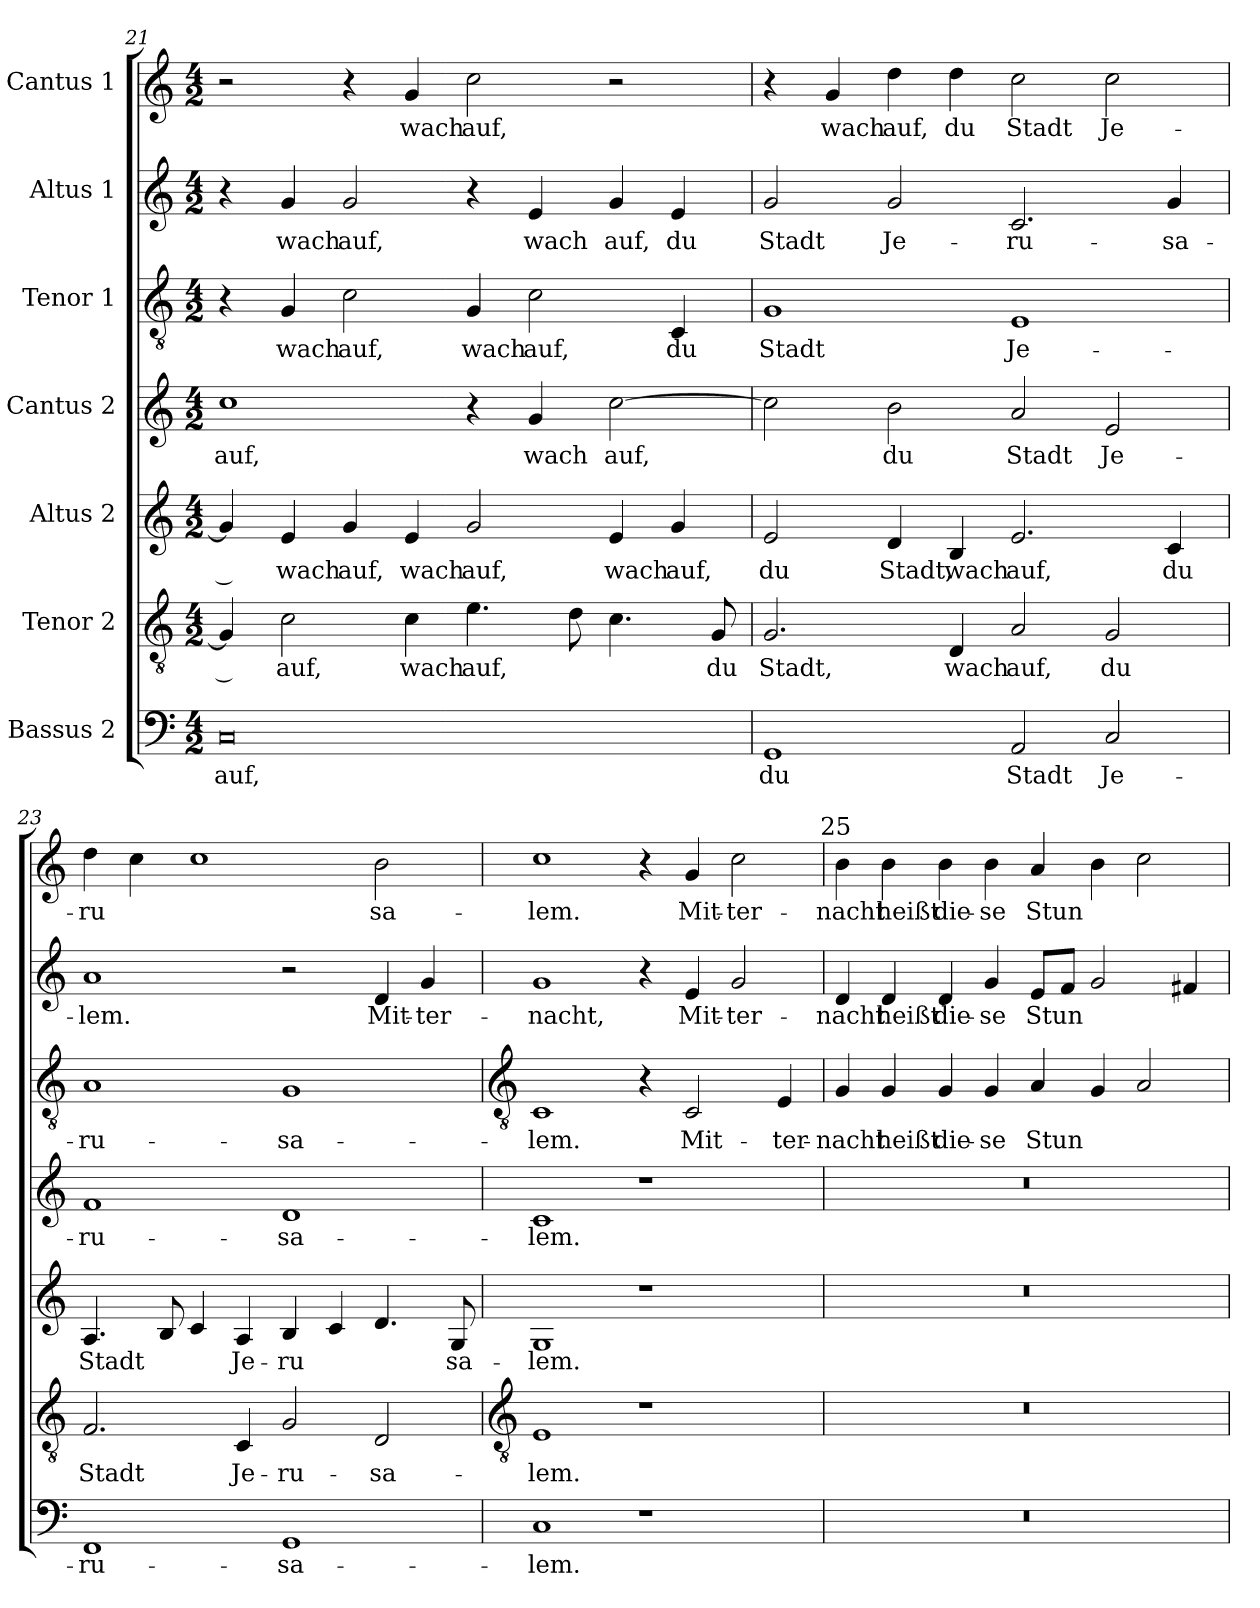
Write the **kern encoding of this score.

**kern	**text	**kern	**text	**kern	**text	**kern	**text	**kern	**text	**kern	**text	**kern	**text
*part7	*part7	*part6	*part6	*part5	*part5	*part4	*part4	*part3	*part3	*part2	*part2	*part1	*part1
*staff7	*staff7	*staff6	*staff6	*staff5	*staff5	*staff4	*staff4	*staff3	*staff3	*staff2	*staff2	*staff1	*staff1
*I"Bassus 2	*	*I"Tenor 2	*	*I"Altus 2	*	*I"Cantus 2	*	*I"Tenor 1	*	*I"Altus 1	*	*I"Cantus 1	*
!!LO:LB:g=z
*clefF4	*	*clefGv2	*	*clefG2	*	*clefG2	*	*clefGv2	*	*clefG2	*	*clefG2	*
*k[]	*	*k[]	*	*k[]	*	*k[]	*	*k[]	*	*k[]	*	*k[]	*
*C:	*	*C:	*	*C:	*	*C:	*	*C:	*	*C:	*	*C:	*
*M4/2	*	*M4/2	*	*M4/2	*	*M4/2	*	*M4/2	*	*M4/2	*	*M4/2	*
=21	=21	=21	=21	=21	=21	=21	=21	=21	=21	=21	=21	=21	=21
!	!LO:LY:b	!	!LO:LY:b	!	!LO:LY:b	!	!LO:LY:b	!	!	!	!	!	!
0C	auf,	4G]	__	4g]	__	1cc	auf,	4r	.	4r	.	2r	.
!	!	!	!LO:LY:b	!	!LO:LY:b	!	!	!	!LO:LY:b	!	!LO:LY:b	!	!
.	.	2c	auf,	4e	wach	.	.	4G	wach	4g	wach	.	.
!	!	!	!	!	!LO:LY:b	!	!	!	!LO:LY:b	!	!LO:LY:b	!	!
.	.	.	.	4g	auf,	.	.	2c	auf,	2g	auf,	4r	.
!	!	!	!LO:LY:b	!	!LO:LY:b	!	!	!	!	!	!	!	!LO:LY:b
.	.	4c	wach	4e	wach	.	.	.	.	.	.	4g	wach
!	!	!	!LO:LY:b	!	!LO:LY:b	!	!	!	!LO:LY:b	!	!	!	!LO:LY:b
.	.	4.e	auf,	2g	auf,	4r	.	4G	wach	4r	.	2cc	auf,
!	!	!	!	!	!	!	!LO:LY:b	!	!LO:LY:b	!	!LO:LY:b	!	!
.	.	.	.	.	.	4g	wach	2c	auf,	4e	wach	.	.
.	.	8d	.	.	.	.	.	.	.	.	.	.	.
!	!	!	!	!	!LO:LY:b	!	!LO:LY:b	!	!	!	!LO:LY:b	!	!
.	.	4.c	.	4e	wach	[2cc	auf,	.	.	4g	auf,	2r	.
!	!	!	!	!	!LO:LY:b	!	!	!	!LO:LY:b	!	!LO:LY:b	!	!
.	.	.	.	4g	auf,	.	.	4C	du	4e	du	.	.
!	!	!	!LO:LY:b	!	!	!	!	!	!	!	!	!	!
.	.	8G	du	.	.	.	.	.	.	.	.	.	.
=22	=22	=22	=22	=22	=22	=22	=22	=22	=22	=22	=22	=22	=22
!	!LO:LY:b	!	!LO:LY:b	!	!LO:LY:b	!	!	!	!LO:LY:b	!	!LO:LY:b	!	!
1GG	du	2.G	Stadt,	2e	du	2cc]	.	1G	Stadt	2g	Stadt	4r	.
!	!	!	!	!	!	!	!	!	!	!	!	!	!LO:LY:b
.	.	.	.	.	.	.	.	.	.	.	.	4g	wach
!	!	!	!	!	!LO:LY:b	!	!LO:LY:b	!	!	!	!LO:LY:b	!	!LO:LY:b
.	.	.	.	4d	Stadt,	2b	du	.	.	2g	Je-	4dd	auf,
!	!	!	!LO:LY:b	!	!LO:LY:b	!	!	!	!	!	!	!	!LO:LY:b
.	.	4D	wach	4B	wach	.	.	.	.	.	.	4dd	du
!	!LO:LY:b	!	!LO:LY:b	!	!LO:LY:b	!	!LO:LY:b	!	!LO:LY:b	!	!LO:LY:b	!	!LO:LY:b
2AA	Stadt	2A	auf,	2.e	auf,	2a	Stadt	1E	Je-	2.c	-ru-	2cc	Stadt
!	!LO:LY:b	!	!LO:LY:b	!	!	!	!LO:LY:b	!	!	!	!	!	!LO:LY:b
2C	Je-	2G	du	.	.	2e	Je-	.	.	.	.	2cc	Je-
!	!	!	!	!	!LO:LY:b	!	!	!	!	!	!LO:LY:b	!	!
.	.	.	.	4c	du	.	.	.	.	4g	-sa-	.	.
=23	=23	=23	=23	=23	=23	=23	=23	=23	=23	=23	=23	=23	=23
!	!LO:LY:b	!	!LO:LY:b	!	!LO:LY:b	!	!LO:LY:b	!	!LO:LY:b	!	!LO:LY:b	!	!LO:LY:b
1FF	-ru-	2.F	Stadt	4.A	Stadt	1f	-ru-	1A	-ru-	1a	-lem.	4dd	-ru
.	.	.	.	.	.	.	.	.	.	.	.	4cc	.
.	.	.	.	8B	.	.	.	.	.	.	.	.	.
.	.	.	.	4c	.	.	.	.	.	.	.	1cc	.
!	!	!	!LO:LY:b	!	!LO:LY:b	!	!	!	!	!	!	!	!
.	.	4C	Je-	4A	Je-	.	.	.	.	.	.	.	.
!	!LO:LY:b	!	!LO:LY:b	!	!LO:LY:b	!	!LO:LY:b	!	!LO:LY:b	!	!	!	!
1GG	-sa-	2G	-ru-	4B	-ru	1d	-sa-	1G	-sa-	2r	.	.	.
!	!	!	!	!	!LO:LY:b	!	!	!	!	!	!	!	!
.	.	.	.	4c	-	.	.	.	.	.	.	.	.
!	!	!	!LO:LY:b	!	!	!	!	!	!	!	!LO:LY:b	!	!LO:LY:b
.	.	2D	-sa-	4.d	.	.	.	.	.	4d	Mit-	2b	sa-
!	!	!	!	!	!	!	!	!	!	!	!LO:LY:b	!	!
.	.	.	.	.	.	.	.	.	.	4g	-ter-	.	.
!	!	!	!	!	!LO:LY:b	!	!	!	!	!	!	!	!
.	.	.	.	8G	sa-	.	.	.	.	.	.	.	.
!!LO:LB:g=z
=24	=24	=24	=24	=24	=24	=24	=24	=24	=24	=24	=24	=24	=24
*	*	*clefGv2	*	*	*	*	*	*clefGv2	*	*	*	*	*
!	!LO:LY:b	!	!LO:LY:b	!	!LO:LY:b	!	!LO:LY:b	!	!LO:LY:b	!	!LO:LY:b	!	!LO:LY:b
1C	-lem.	1E	-lem.	1G	-lem.	1c	-lem.	1C	-lem.	1g	-nacht,	1cc	-lem.
1r	.	1r	.	1r	.	1r	.	4r	.	4r	.	4r	.
!	!	!	!	!	!	!	!	!	!LO:LY:b	!	!LO:LY:b	!	!LO:LY:b
.	.	.	.	.	.	.	.	2C	Mit-	4e	Mit-	4g	Mit-
!	!	!	!	!	!	!	!	!	!	!	!LO:LY:b	!	!LO:LY:b
.	.	.	.	.	.	.	.	.	.	2g	-ter-	2cc	-ter-
!	!	!	!	!	!	!	!	!	!LO:LY:b	!	!	!	!
.	.	.	.	.	.	.	.	4E	-ter-	.	.	.	.
=25	=25	=25	=25	=25	=25	=25	=25	=25	=25	=25	=25	=25	=25
!	!	!	!	!	!	!	!	!	!	!	!	!LO:TX:a:cj:t=25	!
!	!	!	!	!	!	!	!	!	!LO:LY:b	!	!LO:LY:b	!	!LO:LY:b
0r	.	0r	.	0r	.	0r	.	4G	-nacht	4d	-nacht	4b	-nacht
!	!	!	!	!	!	!	!	!	!LO:LY:b	!	!LO:LY:b	!	!LO:LY:b
.	.	.	.	.	.	.	.	4G	heißt	4d	heißt	4b	heißt
!	!	!	!	!	!	!	!	!	!LO:LY:b	!	!LO:LY:b	!	!LO:LY:b
.	.	.	.	.	.	.	.	4G	die-	4d	die-	4b	die-
!	!	!	!	!	!	!	!	!	!LO:LY:b	!	!LO:LY:b	!	!LO:LY:b
.	.	.	.	.	.	.	.	4G	-se	4g	-se	4b	-se
!	!	!	!	!	!	!	!	!	!LO:LY:b	!	!LO:LY:b	!	!LO:LY:b
.	.	.	.	.	.	.	.	4A	Stun	8eL	Stun	4a	Stun
.	.	.	.	.	.	.	.	.	.	8fJ	.	.	.
!	!	!	!	!	!	!	!	!	!LO:LY:b	!	!LO:LY:b	!	!LO:LY:b
.	.	.	.	.	.	.	.	4G	-	2g	-	4b	-
.	.	.	.	.	.	.	.	2A	.	.	.	2cc	.
.	.	.	.	.	.	.	.	.	.	4f#X	.	.	.
=	=	=	=	=	=	=	=	=	=	=	=	=	=
*-	*-	*-	*-	*-	*-	*-	*-	*-	*-	*-	*-	*-	*-
